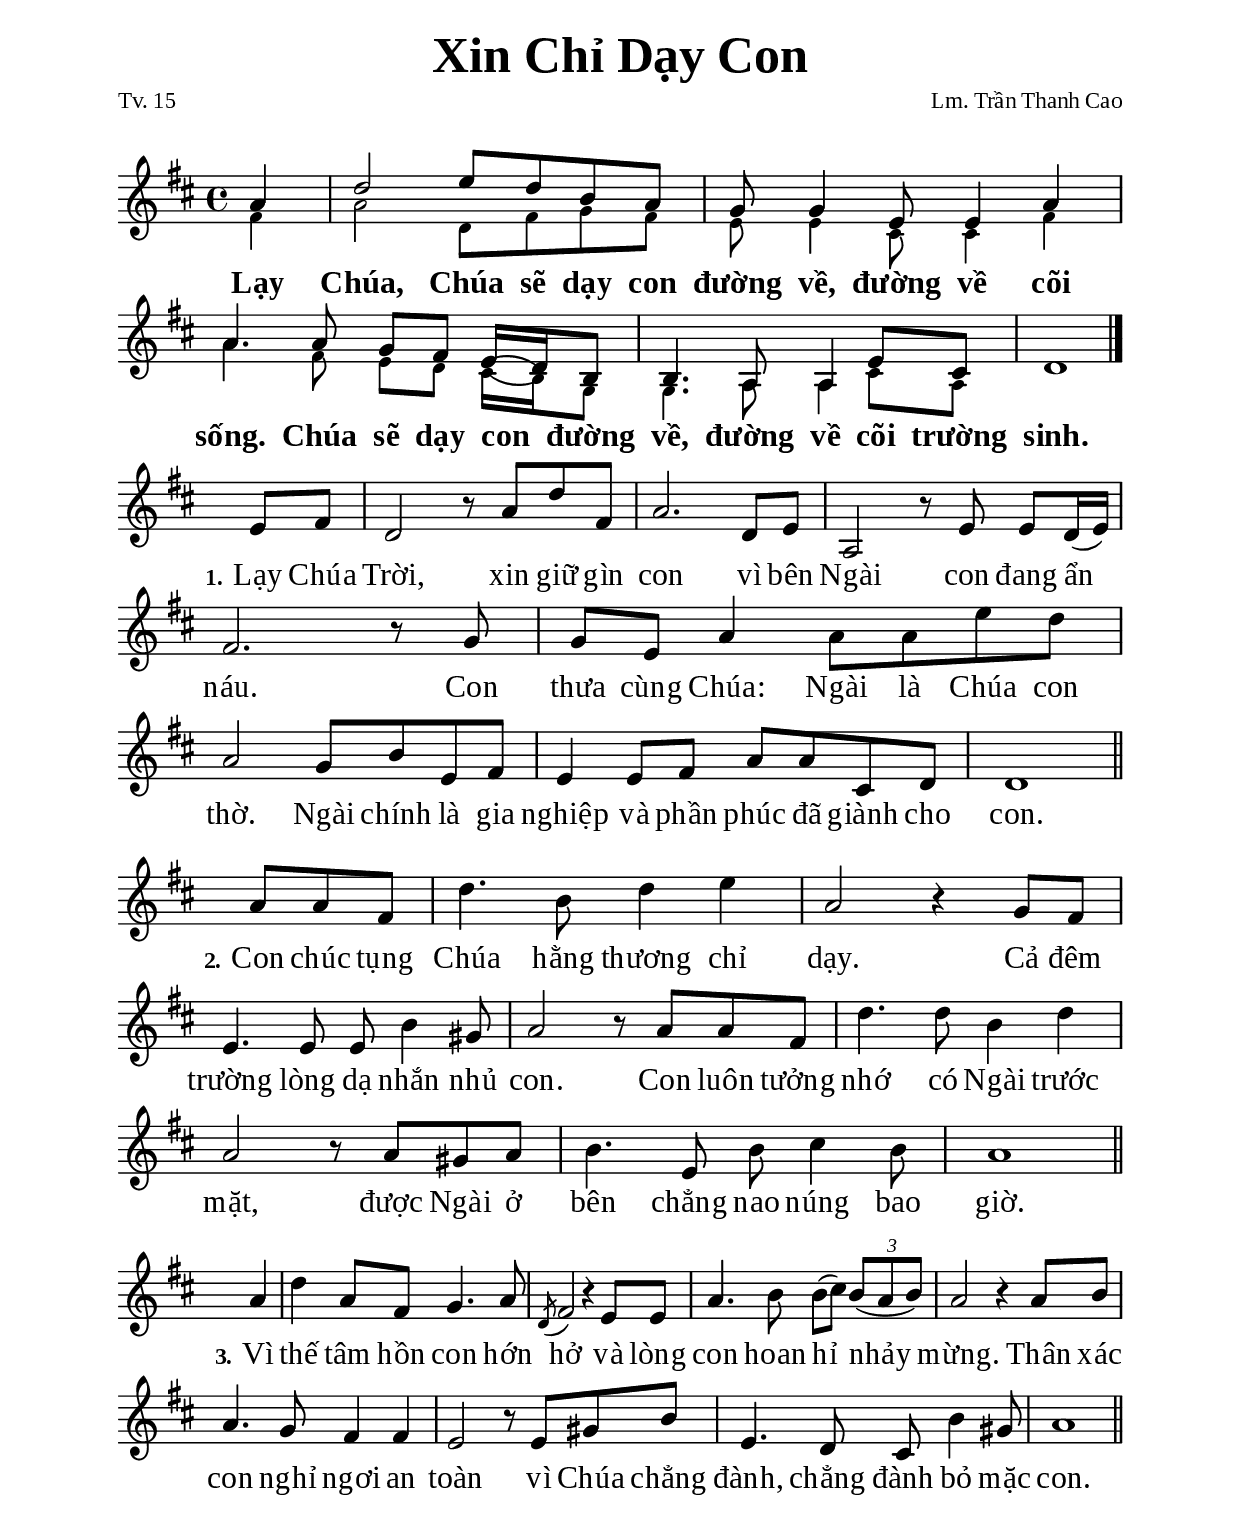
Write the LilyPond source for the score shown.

% Cài đặt chung
\version "2.20.0"
\include "english.ly"

\header {
  title = \markup { \fontsize #3 "Xin Chỉ Dạy Con" }
  poet = "Tv. 15"
  composer = "Lm. Trần Thanh Cao"
  arranger = " "
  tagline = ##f
}

\paper {
  #(set-paper-size "a4")
  top-margin = 10\mm
  bottom-margin = 10\mm
  left-margin = 20\mm
  right-margin = 20\mm
  indent = #0
  #(define fonts
    (make-pango-font-tree
      "Liberation Serif"
      "Liberation Serif"
      "Liberation Serif"
      (/ 20 20)))
  page-count = #1
}

% Nhạc điệp khúc
nhacDiepKhucSop = \relative c'' {
  \partial 4 a4 |
  d2 e8 d b a |
  g g4 e8 e4 a |
  a4. a8 g fs e16 _(d) b8 |
  b4. a8 a4 e'8 cs |
  d1 \bar "|."
}

nhacDiepKhucBas = \relative c' {
  \partial 4 fs4 |
  a2 d,8 fs g fs |
  e e4 cs8 cs4 fs4 |
  a4. fs8 e d cs16 ^(b) g8 |
  g4. a8 a4 cs8 a |
  \skip 4
}

% Nhạc phiên khúc
nhacPhienKhucMot = \relative c' {
  \partial 4 e8 fs |
  d2 r8 a'8 d fs, |
  a2. d,8 e |
  a,2 r8 e'8 e d16 (e) |
  fs2. r8 g |
  g e a4 a8 a e' d |
  a2 g8 b e, fs |
  e4 e8 fs a a cs, d |
  d1 \bar "||"
}

nhacPhienKhucHai = \relative c'' {
  \partial 4. a8 a fs |
  d'4. b8 d4 e |
  a,2 r4 g8 fs |
  e4. e8 e b'4 gs8 |
  a2 r8 a a fs |
  d'4. d8 b4 d |
  a2 r8 a8 gs a |
  b4. e,8 b' cs4 b8 |
  a1 \bar "||"
}

nhacPhienKhucBa = \relative c'' {
  \partial 4 a4 |
  d a8 fs g4. a8 |
  \acciaccatura d,8 fs2 r4 e8 e |
  a4. b8 b (cs) \tuplet 3/2 { b8 (a b) } |
  a2 r4 a8 b |
  a4. g8 fs4 fs |
  e2 r8 e gs b |
  e,4. d8 cs b'4 gs8 |
  a1 \bar "||"
}

% Lời điệp khúc
loiDiepKhuc = \lyricmode {
  Lạy Chúa, Chúa sẽ dạy con đường về,
  đường về cõi sống.
  Chúa sẽ dạy con đường về,
  đường về cõi trường sinh.
}

% Lời phiên khúc
loiPhienKhucMot = \lyricmode {
  \set stanza = #"1."
  Lạy Chúa Trời, xin giữ gìn con
  vì bên Ngài con đang ẩn náu.
  Con thưa cùng Chúa: Ngài là Chúa con thờ.
  Ngài chính là gia nghiệp và phần phúc đã giành cho con.
}

loiPhienKhucHai = \lyricmode {
  \set stanza = #"2."
  Con chúc tụng Chúa hằng thương chỉ dạy.
  Cả đêm trường lòng dạ nhắn nhủ con.
  Con luôn tưởng nhớ có Ngài trước mặt,
  được Ngài ở bên chẳng nao núng bao giờ.
}

loiPhienKhucBa = \lyricmode {
  \set stanza = #"3."
  Vì thế tâm hồn con hớn hở và lòng con hoan hỉ nhảy mừng.
  Thân xác con nghỉ ngơi an toàn vì Chúa chẳng đành,
  chẳng đành bỏ mặc con.
}


% Dàn trang
\score {
  \new ChoirStaff <<
    \new Staff = diepKhuc \with {
        \consists "Merge_rests_engraver"
        \magnifyStaff #(magstep +1)
      }
      <<
      \new Voice = beSop {
        \voiceOne \key d \major \time 4/4 \nhacDiepKhucSop
      }
      \new Voice = beBas {
        \override NoteHead.font-size = #-2
        \voiceTwo \key d \major \time 4/4 \nhacDiepKhucBas
      }
    >>
    \new Lyrics \lyricsto beSop \loiDiepKhuc
  >>
  \layout {
    \override Lyrics.LyricText.font-series = #'bold
    \override Lyrics.LyricText.font-size = #+3
    \override Lyrics.LyricSpace.minimum-distance = #1.5
    \override Score.BarNumber.break-visibility = ##(#f #f #f)
    \override Score.SpacingSpanner.uniform-stretching = ##t
  }
}

\score {
  \new ChoirStaff <<
    \new Staff = phienKhuc \with {
        \magnifyStaff #(magstep +1)
      }
      <<
      \new Voice = beSop {
        \key d \major \time 4/4 \nhacPhienKhucMot
      }
    >>
    \new Lyrics \lyricsto beSop \loiPhienKhucMot
  >>
  \layout {
    \override Staff.TimeSignature.transparent = ##t
    \override Lyrics.LyricText.font-size = #+3
    \override Lyrics.LyricSpace.minimum-distance = #0.5
    \override Score.BarNumber.break-visibility = ##(#f #f #f)
    \override Score.SpacingSpanner.uniform-stretching = ##t
  }
}

\score {
  \new ChoirStaff <<
    \new Staff = phienKhuc \with {
        \magnifyStaff #(magstep +1)
      }
      <<
      \new Voice = beSop {
        \key d \major \time 4/4 \nhacPhienKhucHai
      }
    >>
    \new Lyrics \lyricsto beSop \loiPhienKhucHai
  >>
  \layout {
    \override Staff.TimeSignature.transparent = ##t
    \override Lyrics.LyricText.font-size = #+3
    \override Lyrics.LyricSpace.minimum-distance = #0.5
    \override Score.BarNumber.break-visibility = ##(#f #f #f)
    \override Score.SpacingSpanner.uniform-stretching = ##t
  }
}

\score {
  \new ChoirStaff <<
    \new Staff = phienKhuc \with {
        \magnifyStaff #(magstep +1)
      }
      <<
      \new Voice = beSop {
        \key d \major \time 4/4 \nhacPhienKhucBa
      }
    >>
    \new Lyrics \lyricsto beSop \loiPhienKhucBa
  >>
  \layout {
    \override Staff.TimeSignature.transparent = ##t
    \override Lyrics.LyricText.font-size = #+3
    \override Lyrics.LyricSpace.minimum-distance = #0.5
    \override Score.BarNumber.break-visibility = ##(#f #f #f)
    \override Score.SpacingSpanner.uniform-stretching = ##t
  }
}
